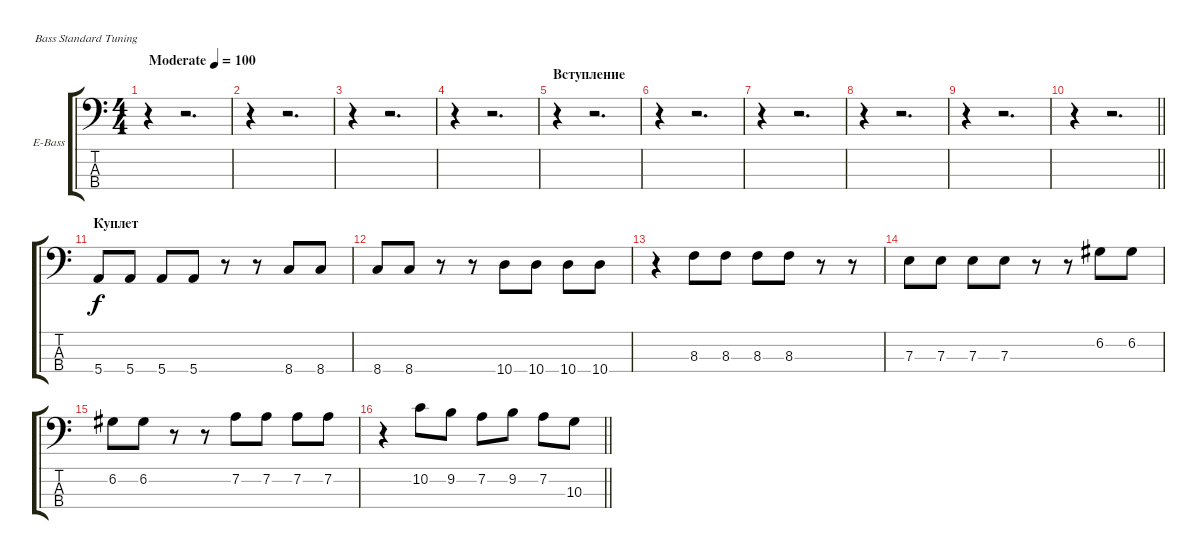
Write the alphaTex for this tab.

\bracketExtendMode groupsimilarinstruments
\firstSystemTrackNameOrientation horizontal
\otherSystemsTrackNameOrientation horizontal
\track ("А. Андреев" "E-Bass") {instrument electricbassfinger}
\staff {score tabs}
\tuning (G2 D2 A1 E1)
\ts (4 4)
\beaming (8 2 2 2 2)
\tempo (100 "Moderate")
\clef f4
\ks c
r.4{dy f instrument electricbassfinger} r.2{d} |
r.4 r.2{d} |
r.4 r.2{d} |
r.4 r.2{d} |
\section ("" "Вступление")
r.4 r.2{d} |
r.4 r.2{d} |
r.4 r.2{d} |
r.4 r.2{d} |
r.4 r.2{d} |
\barLineRight lightlight
r.4 r.2{d} |
\section ("" "Куплет")
5.4.8 5.4.8 5.4.8 5.4.8 r.8 r.8 8.4.8 8.4.8 |
8.4.8 8.4.8 r.8 r.8 10.4.8 10.4.8 10.4.8 10.4.8 |
r.4 8.3.8 8.3.8 8.3.8 8.3.8 r.8 r.8 |
7.3.8 7.3.8 7.3.8 7.3.8 r.8 r.8 6.2.8 6.2.8 |
6.2.8 6.2.8 r.8 r.8 7.2.8 7.2.8 7.2.8 7.2.8 |
\barLineRight lightlight
r.4 10.2.8 9.2.8 7.2.8 9.2.8 7.2.8 10.3.8
